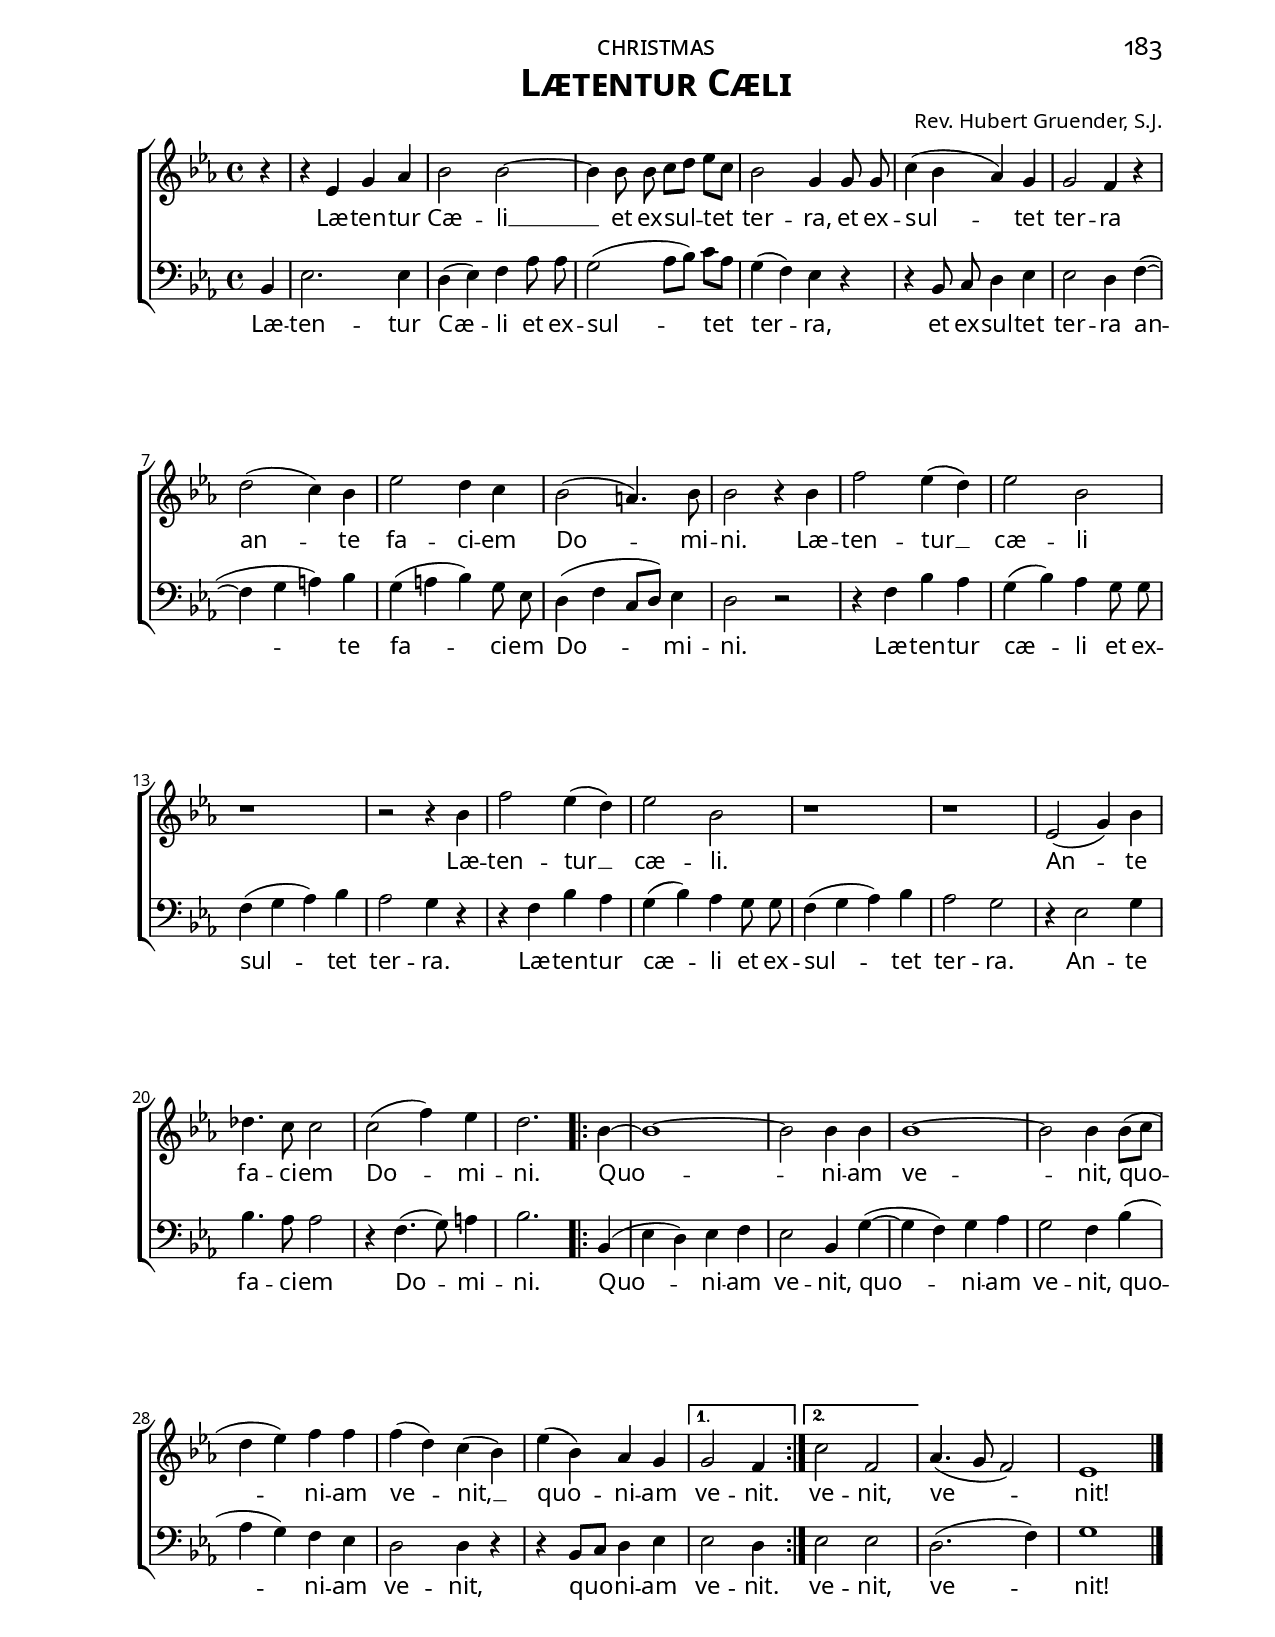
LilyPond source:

\include "util.ly"
\version "2.14.2"
#(set-global-staff-size 18) \paper{ #(define fonts (make-pango-font-tree "Garamond Premier Pro" "Garamond Premier Pro" "Garamond Premier Pro" (/ 18 20))) }
\header {
  title = \markup{\override #'(font-name . "Garamond Premier Pro Semibold"){ \abs-fontsize #18 \smallCapsOldStyle"Lætentur Cæli"}}
  composer = \markup\oldStyleNum"Rev. Hubert Gruender, S.J."
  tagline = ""
}
\paper {
  %print-all-headers = ##t
  paper-height = 11\in
  paper-width = 8.5\in
  indent = 0\in
  %system-system-spacing = #'((basic-distance . 10) (padding . 0))
  %system-system-spacing =
  %  #'((basic-distance . 0)
  %     (minimum-distance . 0)
  %     (padding . -0.35)
  %     (stretchability . 100))
  ragged-last-bottom = ##f
  ragged-bottom = ##f
  two-sided = ##t
  inner-margin = 1\in
  outer-margin = 0.75\in
  top-margin = 0.26\in
  bottom-margin = 0.25\in
  first-page-number = #183
  print-first-page-number = ##t
  headerLine = \markup{\override #'(font-name . "Garamond Premier Pro") \smallCapsOldStyle"christmas"}
  oddHeaderMarkup = \markup\fill-line{
     \override #'(font-name . "Garamond Premier Pro")\abs-fontsize #12.5
     \combine 
        \fill-line{"" \on-the-fly #print-page-number-check-first
        \oldStylePageNum""
        }
        \fill-line{\headerLine}
  }
  evenHeaderMarkup = \markup {
     \override #'(font-name . "Garamond Premier Pro")\abs-fontsize #12.5
     \combine
        \on-the-fly #print-page-number-check-first
        \oldStylePageNum""
        \fill-line{\headerLine}
  }
}
global = {
  \key ees \major
  \time 4/4
  \autoBeamOff
  \override DynamicLineSpanner #'staff-padding = #0.0
  \override DynamicLineSpanner #'Y-extent = #'(-1 . 1)
}

sopMusic = \relative c' {
  \oneVoice
  \partial 4 r4 |
  r4 ees g aes |
  bes2 bes~ |
  bes4 bes8 bes c[ d] ees[ c] |
  bes2 g4 g8 g |
  c4( bes aes) g |
  g2 f4 r |
  
  d'2( c4) bes |
  ees2 d4 c |
  bes2( a4.) bes8 |
  bes2 r4 bes |
  f'2 ees4( d) |
  ees2 bes |
  r1 |
  
  r2 r4 bes |
  f'2 ees4( d) |
  ees2 bes |
  r1 |
  r1 |
  ees,2( g4) bes |
  des4. c8 c2 |
  
  c2( f4) ees |
  \partial 2. d2. \repeat volta 2 {
    \partial 4 bes4~ |
    bes1~ |
    bes2 bes4 bes |
    bes1~ |
    bes2 bes4 bes8([ c] |
    d4 ees) f f |
    
    f( d) c4( bes) |
    ees( bes) aes g |
  }
  \alternative {
    {
      \partial 2. g2 f4 |
    }
    {
      c'2 f, |
    }
  }
  aes4.( g8 f2) |
  ees1 \bar "|."
  
}
sopWords = \lyricmode {
  Læ -- ten -- tur Cæ -- li __ et ex -- sul -- tet ter -- ra,
  et ex -- sul -- tet ter -- ra
  an -- te fa -- ci -- em Do -- mi -- ni.
  Læ -- ten -- tur __ cæ -- li
  
  Læ -- ten -- tur __ cæ -- li.
  An -- te fa -- ci -- em Do -- mi -- ni.
  Quo -- ni -- am ve -- nit,
  quo -- ni -- am ve -- nit, __
  quo -- ni -- am ve -- nit.
  
  ve -- nit, ve -- nit!
}

bassMusic = \relative c {
  \oneVoice
  \partial 4 bes4 |
  ees2. ees4 |
  d4( ees) f aes8 aes |
  g2( aes8[ bes]) c[ aes] |
  g4( f) ees r4 |
  r bes8 c d4 ees |
  ees2 d4 f(~ |
  
  f g a) bes |
  g( a bes) g8 ees |
  d4( f c8[ d]) ees4 |
  d2 r |
  r4 f bes aes |
  g( bes) aes g8 g |
  f4( g aes) bes |
  
  aes2 g4 r |
  r f bes aes |
  g( bes) aes g8 g |
  f4( g aes) bes |
  aes2 g |
  r4 ees2 g4 |
  bes4. aes8 aes2 |
  
  r4 f4.( g8) a4 |
  \partial 2. bes2. |
  \repeat volta 2 {
    \partial 4 bes,4( |
    ees4 d) ees f |
    ees2 bes4 g'4~(  |
    g f) g aes |
    g2 f4 bes( |
    aes g) f ees |
    
    d2 d4 r |
    r bes8[ c] d4 ees |    
  }
  \alternative {
    {
      \partial 2. ees2 d4
    }
    {
      ees2 ees
    }
  }
  d2.( f4) |
  g1 \bar "|."
}
bassWords = \lyricmode {
  Læ -- ten -- tur Cæ -- li et ex -- sul -- tet ter -- ra,
  et ex -- sul -- tet ter -- ra
  an -- te fa -- ci -- em Do -- mi -- ni.
  Læ -- ten -- tur cæ -- li et ex -- sul -- tet ter -- ra.
  
  Læ -- ten -- tur cæ -- li et ex -- sul -- tet ter -- ra.
  An -- te fa -- ci -- em Do -- mi -- ni.
  Quo -- ni -- am ve -- nit,
  quo -- ni -- am ve -- nit,
  quo -- ni -- am ve -- nit,
  quo -- ni -- am ve -- nit.
  
  ve -- nit, ve -- nit!
}

pianoRH = \relative c' {
  
}
pianoLH = \relative c' {
  
}

\score {
  <<
   \new ChoirStaff <<
    \new Staff = women <<
      \new Voice = "sopranos" { \global \sopMusic }
    >>
    \new Lyrics \with { alignBelowContext = #"women" } \lyricsto "sopranos" \sopWords
   \new Staff = men <<
      \clef bass
      \new Voice = "basses" { \global \bassMusic }
    >>
    %\new Lyrics \with { alignAboveContext = #"men" \override VerticalAxisGroup #'nonstaff-relatedstaff-spacing = #'((basic-distance . 1)) } \lyricsto "tenors" \tenorWords
    \new Lyrics \with { alignBelowContext = #"men" } \lyricsto "basses" \bassWords
  >>
%    \new PianoStaff << \new Staff { \new Voice { \pianoRH } } \new Staff { \clef "bass" \pianoLH } >>
  >>
  \layout {
  \context {
    \Lyrics
    \override LyricText #'font-size = #1.3
  }
    \context {
      \Score
      %\override SpacingSpanner #'base-shortest-duration = #(ly:make-moment 1 8)
      %\override SpacingSpanner #'common-shortest-duration = #(ly:make-moment 1 4)
    }
    \context {
      % Remove all empty staves
      % \Staff \RemoveEmptyStaves \override VerticalAxisGroup #'remove-first = ##t
    }
    \context {
      \Lyrics
      \override LyricText #'X-offset = #center-on-word
    }
  }
}

